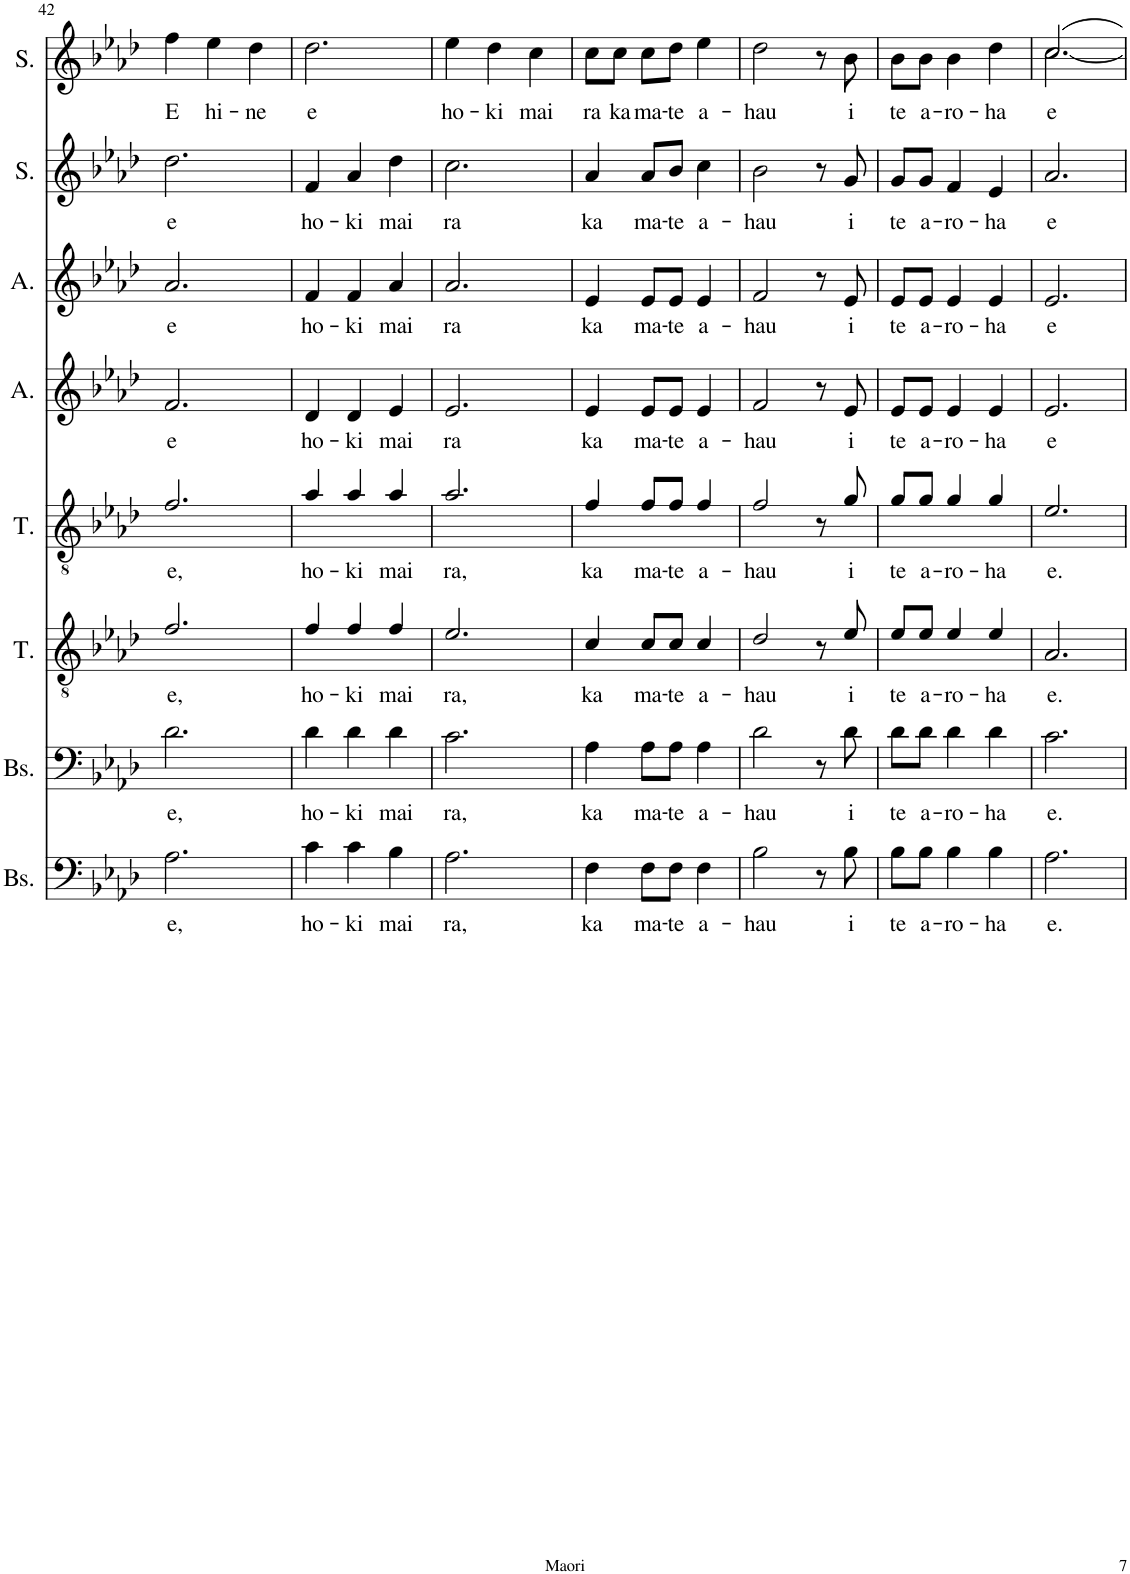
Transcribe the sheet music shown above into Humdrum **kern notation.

**kern	**text	**kern	**text	**kern	**text	**kern	**text	**kern	**text	**kern	**text	**kern	**text	**kern	**text
*part8	*part8	*part7	*part7	*part6	*part6	*part5	*part5	*part4	*part4	*part3	*part3	*part2	*part2	*part1	*part1
*staff8	*staff8	*staff7	*staff7	*staff6	*staff6	*staff5	*staff5	*staff4	*staff4	*staff3	*staff3	*staff2	*staff2	*staff1	*staff1
*I"Bas	*	*I"Bas	*	*I"Tenor	*	*I"Tenor	*	*I"Alt	*	*I"Alt	*	*I"Sopraan	*	*I"Sopraan	*
*I'Bs.	*	*I'Bs.	*	*I'T.	*	*I'T.	*	*I'A.	*	*I'A.	*	*I'S.	*	*I'S.	*
!!LO:PB:g=z
*clefF4	*	*clefF4	*	*clefGv2	*	*clefGv2	*	*clefG2	*	*clefG2	*	*clefG2	*	*clefG2	*
*k[b-e-a-d-]	*	*k[b-e-a-d-]	*	*k[b-e-a-d-]	*	*k[b-e-a-d-]	*	*k[b-e-a-d-]	*	*k[b-e-a-d-]	*	*k[b-e-a-d-]	*	*k[b-e-a-d-]	*
*M3/4	*	*M3/4	*	*M3/4	*	*M3/4	*	*M3/4	*	*M3/4	*	*M3/4	*	*M3/4	*
=42	=42	=42	=42	=42	=42	=42	=42	=42	=42	=42	=42	=42	=42	=42	=42
!	!LO:LY:b	!	!LO:LY:b	!	!LO:LY:b	!	!LO:LY:b	!	!LO:LY:b	!	!LO:LY:b	!	!LO:LY:b	!	!LO:LY:b
2.A-\	e,	2.d-\	e,	2.f/	e,	2.f/	e,	2.f/	e	2.a-/	e	2.dd-\	e	4ff\	E
!	!	!	!	!	!	!	!	!	!	!	!	!	!	!	!LO:LY:b
.	.	.	.	.	.	.	.	.	.	.	.	.	.	4ee-\	hi-
!	!	!	!	!	!	!	!	!	!	!	!	!	!	!	!LO:LY:b
.	.	.	.	.	.	.	.	.	.	.	.	.	.	4dd-\	-ne
=43	=43	=43	=43	=43	=43	=43	=43	=43	=43	=43	=43	=43	=43	=43	=43
!	!LO:LY:b	!	!LO:LY:b	!	!LO:LY:b	!	!LO:LY:b	!	!LO:LY:b	!	!LO:LY:b	!	!LO:LY:b	!	!LO:LY:b
4c\	ho-	4d-\	ho-	4f/	ho-	4a-/	ho-	4d-/	ho-	4f/	ho-	4f/	ho-	2.dd-\	e
!	!LO:LY:b	!	!LO:LY:b	!	!LO:LY:b	!	!LO:LY:b	!	!LO:LY:b	!	!LO:LY:b	!	!LO:LY:b	!	!
4c\	-ki	4d-\	-ki	4f/	-ki	4a-/	-ki	4d-/	-ki	4f/	-ki	4a-/	-ki	.	.
!	!LO:LY:b	!	!LO:LY:b	!	!LO:LY:b	!	!LO:LY:b	!	!LO:LY:b	!	!LO:LY:b	!	!LO:LY:b	!	!
4B-\	mai	4d-\	mai	4f/	mai	4a-/	mai	4e-/	mai	4a-/	mai	4dd-\	mai	.	.
=44	=44	=44	=44	=44	=44	=44	=44	=44	=44	=44	=44	=44	=44	=44	=44
!	!LO:LY:b	!	!LO:LY:b	!	!LO:LY:b	!	!LO:LY:b	!	!LO:LY:b	!	!LO:LY:b	!	!LO:LY:b	!	!LO:LY:b
2.A-\	ra,	2.c\	ra,	2.e-/	ra,	2.a-/	ra,	2.e-/	ra	2.a-/	ra	2.cc\	ra	4ee-\	ho-
!	!	!	!	!	!	!	!	!	!	!	!	!	!	!	!LO:LY:b
.	.	.	.	.	.	.	.	.	.	.	.	.	.	4dd-\	-ki
!	!	!	!	!	!	!	!	!	!	!	!	!	!	!	!LO:LY:b
.	.	.	.	.	.	.	.	.	.	.	.	.	.	4cc\	mai
=45	=45	=45	=45	=45	=45	=45	=45	=45	=45	=45	=45	=45	=45	=45	=45
!	!LO:LY:b	!	!LO:LY:b	!	!LO:LY:b	!	!LO:LY:b	!	!LO:LY:b	!	!LO:LY:b	!	!LO:LY:b	!	!LO:LY:b
4F\	ka	4A-\	ka	4c/	ka	4f/	ka	4e-/	ka	4e-/	ka	4a-/	ka	8cc\L	ra
!	!	!	!	!	!	!	!	!	!	!	!	!	!	!	!LO:LY:b
.	.	.	.	.	.	.	.	.	.	.	.	.	.	8cc\J	ka
!	!LO:LY:b	!	!LO:LY:b	!	!LO:LY:b	!	!LO:LY:b	!	!LO:LY:b	!	!LO:LY:b	!	!LO:LY:b	!	!LO:LY:b
8F\L	ma-	8A-\L	ma-	8c/L	ma-	8f/L	ma-	8e-/L	ma-	8e-/L	ma-	8a-/L	ma-	8cc\L	ma-
!	!LO:LY:b	!	!LO:LY:b	!	!LO:LY:b	!	!LO:LY:b	!	!LO:LY:b	!	!LO:LY:b	!	!LO:LY:b	!	!LO:LY:b
8F\J	-te	8A-\J	-te	8c/J	-te	8f/J	-te	8e-/J	-te	8e-/J	-te	8b-/J	-te	8dd-\J	-te
!	!LO:LY:b	!	!LO:LY:b	!	!LO:LY:b	!	!LO:LY:b	!	!LO:LY:b	!	!LO:LY:b	!	!LO:LY:b	!	!LO:LY:b
4F\	a-	4A-\	a-	4c/	a-	4f/	a-	4e-/	a-	4e-/	a-	4cc\	a-	4ee-\	a-
=46	=46	=46	=46	=46	=46	=46	=46	=46	=46	=46	=46	=46	=46	=46	=46
!	!LO:LY:b	!	!LO:LY:b	!	!LO:LY:b	!	!LO:LY:b	!	!LO:LY:b	!	!LO:LY:b	!	!LO:LY:b	!	!LO:LY:b
2B-\	-hau	2d-\	-hau	2d-/	-hau	2f/	-hau	2f/	-hau	2f/	-hau	2b-\	-hau	2dd-\	-hau
8r	.	8r	.	8r	.	8r	.	8r	.	8r	.	8r	.	8r	.
!	!LO:LY:b	!	!LO:LY:b	!	!LO:LY:b	!	!LO:LY:b	!	!LO:LY:b	!	!LO:LY:b	!	!LO:LY:b	!	!LO:LY:b
8B-\	i	8d-\	i	8e-/	i	8g/	i	8e-/	i	8e-/	i	8g/	i	8b-\	i
=47	=47	=47	=47	=47	=47	=47	=47	=47	=47	=47	=47	=47	=47	=47	=47
!	!LO:LY:b	!	!LO:LY:b	!	!LO:LY:b	!	!LO:LY:b	!	!LO:LY:b	!	!LO:LY:b	!	!LO:LY:b	!	!LO:LY:b
8B-\L	te	8d-\L	te	8e-/L	te	8g/L	te	8e-/L	te	8e-/L	te	8g/L	te	8b-\L	te
!	!LO:LY:b	!	!LO:LY:b	!	!LO:LY:b	!	!LO:LY:b	!	!LO:LY:b	!	!LO:LY:b	!	!LO:LY:b	!	!LO:LY:b
8B-\J	a-	8d-\J	a-	8e-/J	a-	8g/J	a-	8e-/J	a-	8e-/J	a-	8g/J	a-	8b-\J	a-
!	!LO:LY:b	!	!LO:LY:b	!	!LO:LY:b	!	!LO:LY:b	!	!LO:LY:b	!	!LO:LY:b	!	!LO:LY:b	!	!LO:LY:b
4B-\	-ro-	4d-\	-ro-	4e-/	-ro-	4g/	-ro-	4e-/	-ro-	4e-/	-ro-	4f/	-ro-	4b-\	-ro-
!	!LO:LY:b	!	!LO:LY:b	!	!LO:LY:b	!	!LO:LY:b	!	!LO:LY:b	!	!LO:LY:b	!	!LO:LY:b	!	!LO:LY:b
4B-\	-ha	4d-\	-ha	4e-/	-ha	4g/	-ha	4e-/	-ha	4e-/	-ha	4e-/	-ha	4dd-\	-ha
=48	=48	=48	=48	=48	=48	=48	=48	=48	=48	=48	=48	=48	=48	=48	=48
!	!LO:LY:b	!	!LO:LY:b	!	!LO:LY:b	!	!LO:LY:b	!	!LO:LY:b	!	!LO:LY:b	!	!LO:LY:b	!	!LO:LY:b
*	*	*	*	*	*	*	*	*	*	*	*	*	*	*^	*
2.A-\	e.	2.c\	e.	2.A-/	e.	2.e-/	e.	2.e-/	e	2.e-/	e	2.a-/	e	2.cc/	[2.cc\	e
*	*	*	*	*	*	*	*	*	*	*	*	*	*	*v	*v	*
=	=	=	=	=	=	=	=	=	=	=	=	=	=	=	=
*-	*-	*-	*-	*-	*-	*-	*-	*-	*-	*-	*-	*-	*-	*-	*-
